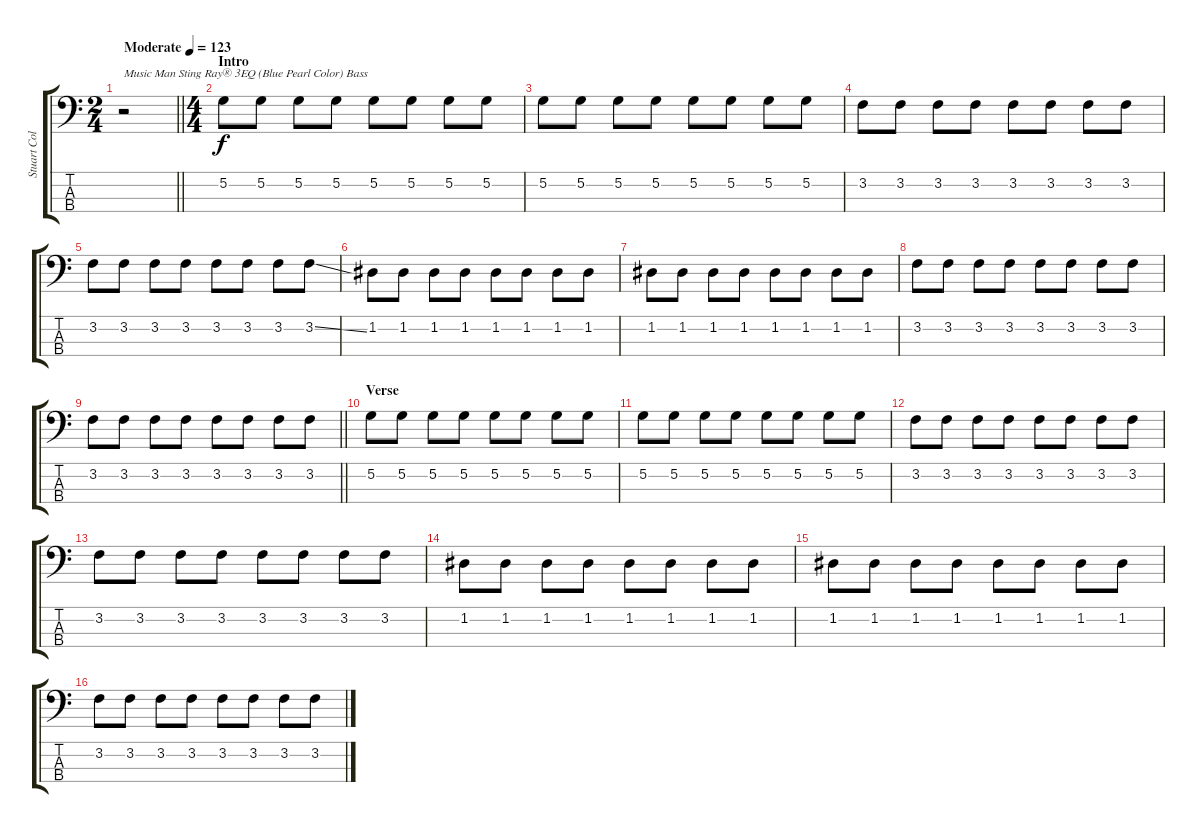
\track ("Stuart Coleman" "Stuart Col") {instrument electricbassfinger}
\staff {score tabs}
\tuning (G2 D2 A1 D1) {hide}
\ts (2 4)
\tempo (123 "Moderate")
\clef f4
\barLineRight lightlight
\ks c
r.2{txt "Music Man Sting Ray® 3EQ (Blue Pearl Color) Bass" dy f instrument electricbassfinger} |
\ts (4 4)
\section ("" "Intro")
5.2.8 5.2.8 5.2.8 5.2.8 5.2.8 5.2.8 5.2.8 5.2.8 |
5.2.8 5.2.8 5.2.8 5.2.8 5.2.8 5.2.8 5.2.8 5.2.8 |
3.2.8 3.2.8 3.2.8 3.2.8 3.2.8 3.2.8 3.2.8 3.2.8 |
3.2.8 3.2.8 3.2.8 3.2.8 3.2.8 3.2.8 3.2.8 3.2{ss}.8 |
1.2.8 1.2.8 1.2.8 1.2.8 1.2.8 1.2.8 1.2.8 1.2.8 |
1.2.8 1.2.8 1.2.8 1.2.8 1.2.8 1.2.8 1.2.8 1.2.8 |
3.2.8 3.2.8 3.2.8 3.2.8 3.2.8 3.2.8 3.2.8 3.2.8 |
\barLineRight lightlight
3.2.8 3.2.8 3.2.8 3.2.8 3.2.8 3.2.8 3.2.8 3.2.8 |
\section ("" "Verse")
5.2.8 5.2.8 5.2.8 5.2.8 5.2.8 5.2.8 5.2.8 5.2.8 |
5.2.8 5.2.8 5.2.8 5.2.8 5.2.8 5.2.8 5.2.8 5.2.8 |
3.2.8 3.2.8 3.2.8 3.2.8 3.2.8 3.2.8 3.2.8 3.2.8 |
3.2.8 3.2.8 3.2.8 3.2.8 3.2.8 3.2.8 3.2.8 3.2.8 |
1.2.8 1.2.8 1.2.8 1.2.8 1.2.8 1.2.8 1.2.8 1.2.8 |
1.2.8 1.2.8 1.2.8 1.2.8 1.2.8 1.2.8 1.2.8 1.2.8 |
3.2.8 3.2.8 3.2.8 3.2.8 3.2.8 3.2.8 3.2.8 3.2.8
